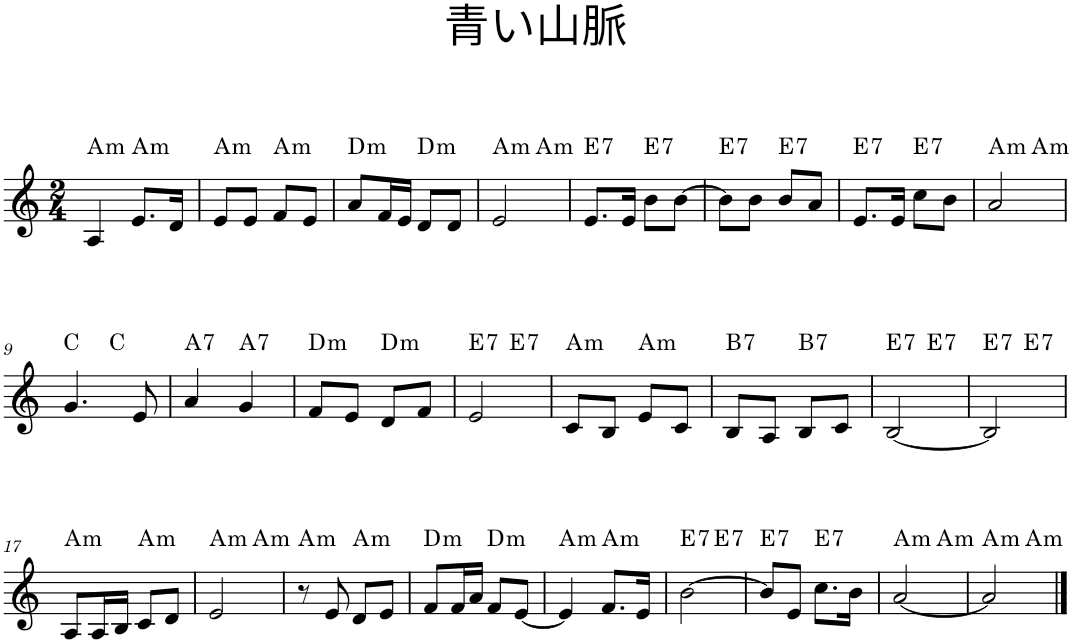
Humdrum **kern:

**kern	**harte
*part1	*part1
*staff1	*
*I"Piano	*
*I'Pno.	*
*clefG2	*
*k[]	*
*M2/4	*
=1	=1
!	!LO:H:kt=m
4A/	A:min
!	!LO:H:kt=m
8.e/L	A:min
16d/Jk	.
=2	=2
!	!LO:H:kt=m
8e/L	A:min
8e/J	.
!	!LO:H:kt=m
8f/L	A:min
8e/J	.
=3	=3
!	!LO:H:kt=m
8a/L	D:min
16f/L	.
16e/JJ	.
!	!LO:H:kt=m
8d/L	D:min
8d/J	.
=4	=4
!	!LO:H:kt=m
*^	*
2e/	4ryy	A:min
!	!	!LO:H:kt=m
.	4ryy	A:min
=5	=5	=5
!	!	!LO:H:kt=7
*v	*v	*
8.e/L	E:7
16e/Jk	.
!	!LO:H:kt=7
8b\L	E:7
[>8b\J	.
=6	=6
!	!LO:H:kt=7
8b\L]	E:7
8b\J	.
!	!LO:H:kt=7
8b/L	E:7
8a/J	.
=7	=7
!	!LO:H:kt=7
8.e/L	E:7
16e/Jk	.
!	!LO:H:kt=7
8cc\L	E:7
8b\J	.
=8	=8
!	!LO:H:kt=m
*^	*
2a/	4ryy	A:min
!	!	!LO:H:kt=m
.	4ryy	A:min
!!LO:LB:g=z	!!
=9	=9	=9
4.g/	4ryy	C:maj
.	4ryy	C:maj
8e/	.	.
=10	=10	=10
!	!	!LO:H:kt=7
*v	*v	*
4a/	A:7
!	!LO:H:kt=7
4g/	A:7
=11	=11
!	!LO:H:kt=m
8f/L	D:min
8e/J	.
!	!LO:H:kt=m
8d/L	D:min
8f/J	.
=12	=12
!	!LO:H:kt=7
*^	*
2e/	4ryy	E:7
!	!	!LO:H:kt=7
.	4ryy	E:7
=13	=13	=13
!	!	!LO:H:kt=m
*v	*v	*
8c/L	A:min
8B/J	.
!	!LO:H:kt=m
8e/L	A:min
8c/J	.
=14	=14
!	!LO:H:kt=7
8B/L	B:7
8A/J	.
!	!LO:H:kt=7
8B/L	B:7
8c/J	.
=15	=15
!	!LO:H:kt=7
*^	*
[<2B/	4ryy	E:7
!	!	!LO:H:kt=7
.	4ryy	E:7
=16	=16	=16
!	!	!LO:H:kt=7
2B/]	4ryy	E:7
!	!	!LO:H:kt=7
.	4ryy	E:7
!!LO:LB:g=z	!!
=17	=17	=17
!	!	!LO:H:kt=m
*v	*v	*
8A/L	A:min
16A/L	.
16B/JJ	.
!	!LO:H:kt=m
8c/L	A:min
8d/J	.
=18	=18
!	!LO:H:kt=m
*^	*
2e/	4ryy	A:min
!	!	!LO:H:kt=m
.	4ryy	A:min
=19	=19	=19
!	!	!LO:H:kt=m
*v	*v	*
8r	A:min
8e/	.
!	!LO:H:kt=m
8d/L	A:min
8e/J	.
=20	=20
!	!LO:H:kt=m
8f/L	D:min
16f/L	.
16a/JJ	.
!	!LO:H:kt=m
8f/L	D:min
[<8e/J	.
=21	=21
!	!LO:H:kt=m
4e/]	A:min
!	!LO:H:kt=m
8.f/L	A:min
16e/Jk	.
=22	=22
!	!LO:H:kt=7
*^	*
[>2b\	4ryy	E:7
!	!	!LO:H:kt=7
.	4ryy	E:7
=23	=23	=23
!	!	!LO:H:kt=7
*v	*v	*
8b/L]	E:7
8e/J	.
!	!LO:H:kt=7
8.cc\L	E:7
16b\Jk	.
=24	=24
!	!LO:H:kt=m
*^	*
[<2a/	4ryy	A:min
!	!	!LO:H:kt=m
.	4ryy	A:min
=25	=25	=25
!	!	!LO:H:kt=m
2a/]	4ryy	A:min
!	!	!LO:H:kt=m
.	4ryy	A:min
*v	*v	*
==	==
*-	*-
